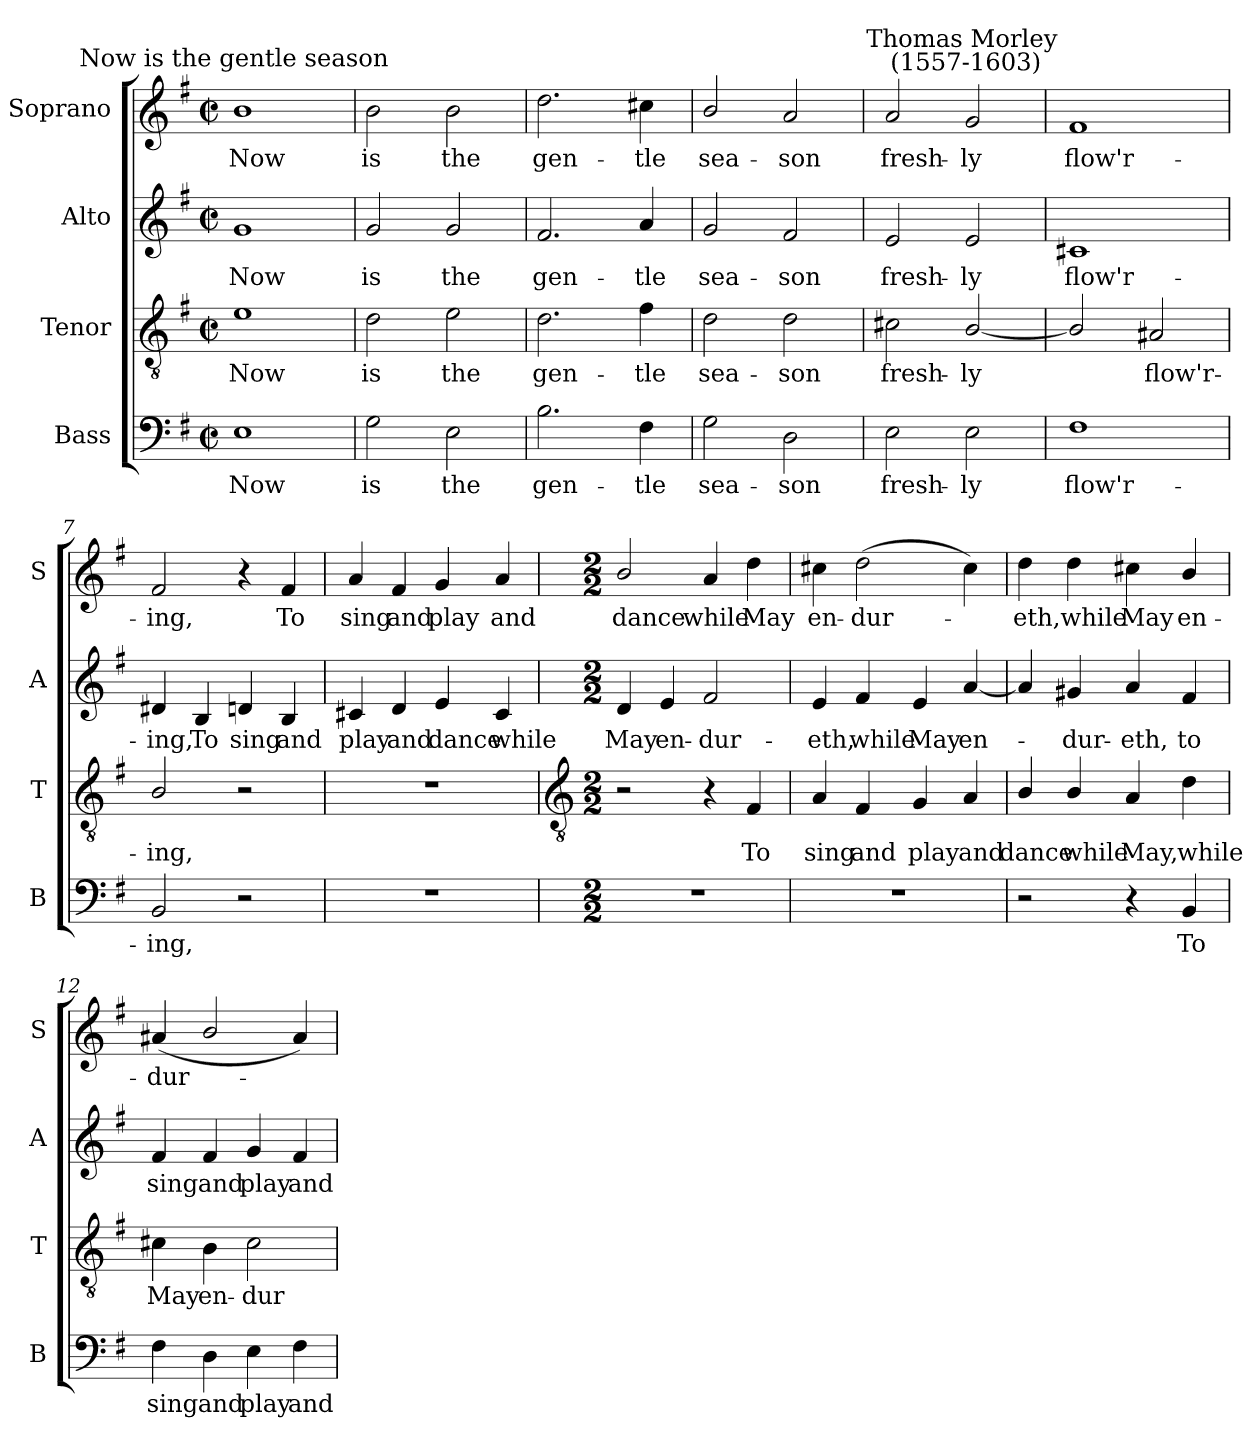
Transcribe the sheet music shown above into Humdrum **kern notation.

**kern	**text	**kern	**text	**kern	**text	**kern	**text
*part4	*part4	*part3	*part3	*part2	*part2	*part1	*part1
*staff4	*staff4	*staff3	*staff3	*staff2	*staff2	*staff1	*staff1
*I"Bass	*	*I"Tenor	*	*I"Alto	*	*I"Soprano	*
*I'B	*	*I'T	*	*I'A	*	*I'S	*
*clefF4	*	*clefGv2	*	*clefG2	*	*clefG2	*
*k[f#]	*	*k[f#]	*	*k[f#]	*	*k[f#]	*
*G:	*	*G:	*	*G:	*	*G:	*
*M2/2	*	*M2/2	*	*M2/2	*	*M2/2	*
*met(c|)	*	*met(c|)	*	*met(c|)	*	*met(c|)	*
=1	=1	=1	=1	=1	=1	=1	=1
!	!	!	!	!	!	!LO:TX:a:cj:t=Now is the gentle season	!
!	!LO:LY:b	!	!LO:LY:b	!	!LO:LY:b	!	!LO:LY:b
1E	Now	1e	Now	1g	Now	1b	Now
=2	=2	=2	=2	=2	=2	=2	=2
!	!LO:LY:b	!	!LO:LY:b	!	!LO:LY:b	!	!LO:LY:b
2G	is	2d	is	2g	is	2b	is
!	!LO:LY:b	!	!LO:LY:b	!	!LO:LY:b	!	!LO:LY:b
2E	the	2e	the	2g	the	2b	the
=3	=3	=3	=3	=3	=3	=3	=3
!	!LO:LY:b	!	!LO:LY:b	!	!LO:LY:b	!	!LO:LY:b
2.B	gen-	2.d	gen-	2.f#	gen-	2.dd	gen-
!	!LO:LY:b	!	!LO:LY:b	!	!LO:LY:b	!	!LO:LY:b
4F#	-tle	4f#	-tle	4a	-tle	4cc#X	-tle
=4	=4	=4	=4	=4	=4	=4	=4
!	!LO:LY:b	!	!LO:LY:b	!	!LO:LY:b	!	!LO:LY:b
2G	sea-	2d	sea-	2g	sea-	2b/	sea-
!	!LO:LY:b	!	!LO:LY:b	!	!LO:LY:b	!	!LO:LY:b
2D	-son	2d	-son	2f#	-son	2a	-son
=5	=5	=5	=5	=5	=5	=5	=5
!	!LO:LY:b	!	!LO:LY:b	!	!LO:LY:b	!	!LO:LY:b
2E	fresh-	2c#X	fresh-	2e	fresh-	2a	fresh-
!	!	!	!	!	!	!LO:TX:a:cj:t=Thomas Morley \n(1557-1603)	!
!	!LO:LY:b	!	!LO:LY:b	!	!LO:LY:b	!	!LO:LY:b
2E	-ly	[2B/	-ly	2e	-ly	2g	-ly
=6	=6	=6	=6	=6	=6	=6	=6
!	!LO:LY:b	!	!	!	!LO:LY:b	!	!LO:LY:b
1F#	flow'r-	2B/]	.	1c#X	flow'r-	1f#	flow'r-
!	!	!	!LO:LY:b	!	!	!	!
.	.	2A#X	flow'r-	.	.	.	.
=7	=7	=7	=7	=7	=7	=7	=7
!	!LO:LY:b	!	!LO:LY:b	!	!LO:LY:b	!	!LO:LY:b
2BB	-ing,	2B/	-ing,	4d#X	-ing,	2f#	-ing,
!	!	!	!	!	!LO:LY:b	!	!
.	.	.	.	4B	To	.	.
!	!	!	!	!	!LO:LY:b	!	!
2r	.	2r	.	4dn	sing	4r	.
!	!	!	!	!	!LO:LY:b	!	!LO:LY:b
.	.	.	.	4B	and	4f#	To
=8	=8	=8	=8	=8	=8	=8	=8
!	!	!	!	!	!LO:LY:b	!	!LO:LY:b
1r	.	1r	.	4c#X	play	4a	sing
!	!	!	!	!	!LO:LY:b	!	!LO:LY:b
.	.	.	.	4d	and	4f#	and
!	!	!	!	!	!LO:LY:b	!	!LO:LY:b
.	.	.	.	4e	dance	4g	play
!	!	!	!	!	!LO:LY:b	!	!LO:LY:b
.	.	.	.	4c#	while	4a	and
!!LO:LB:g=z
=9	=9	=9	=9	=9	=9	=9	=9
*	*	*clefGv2	*	*	*	*	*
*M2/2	*	*M2/2	*	*M2/2	*	*M2/2	*
!	!	!	!	!	!LO:LY:b	!	!LO:LY:b
1r	.	2r	.	4d	May	2b/	dance
!	!	!	!	!	!LO:LY:b	!	!
.	.	.	.	4e	en-	.	.
!	!	!	!	!	!LO:LY:b	!	!LO:LY:b
.	.	4r	.	2f#	-dur-	4a	while
!	!	!	!LO:LY:b	!	!	!	!LO:LY:b
.	.	4F#	To	.	.	4dd	May
=10	=10	=10	=10	=10	=10	=10	=10
!	!	!	!LO:LY:b	!	!LO:LY:b	!	!LO:LY:b
1r	.	4A	sing	4e	-eth,	4cc#X	en-
!	!	!	!LO:LY:b	!	!LO:LY:b	!	!LO:LY:b
.	.	4F#	and	4f#	while	(>2dd	-dur-
!	!	!	!LO:LY:b	!	!LO:LY:b	!	!
.	.	4G	play	4e	May	.	.
!	!	!	!LO:LY:b	!	!LO:LY:b	!	!
.	.	4A	and	[4a	en-	4cc#)	.
=11	=11	=11	=11	=11	=11	=11	=11
!	!	!	!LO:LY:b	!	!	!	!LO:LY:b
2r	.	4B/	dance	4a]	.	4dd	eth,
!	!	!	!LO:LY:b	!	!LO:LY:b	!	!LO:LY:b
.	.	4B/	while	4g#X	dur-	4dd	while
!	!	!	!LO:LY:b	!	!LO:LY:b	!	!LO:LY:b
4r	.	4A	May,	4a	-eth,	4cc#X	May
!	!LO:LY:b	!	!LO:LY:b	!	!LO:LY:b	!	!LO:LY:b
4BB	To	4d	while	4f#	to	4b/	en-
=12	=12	=12	=12	=12	=12	=12	=12
!	!LO:LY:b	!	!LO:LY:b	!	!LO:LY:b	!	!LO:LY:b
4F#	sing	4c#X	May	4f#	sing	(<4a#X	-dur-
!	!LO:LY:b	!	!LO:LY:b	!	!LO:LY:b	!	!
4D	and	4B	en-	4f#	and	2b/	.
!	!LO:LY:b	!	!LO:LY:b	!	!LO:LY:b	!	!
4E	play	2c#	-dur-	4g	play	.	.
!	!LO:LY:b	!	!	!	!LO:LY:b	!	!
4F#	and	.	.	4f#	and	4a#)	.
=	=	=	=	=	=	=	=
*-	*-	*-	*-	*-	*-	*-	*-
